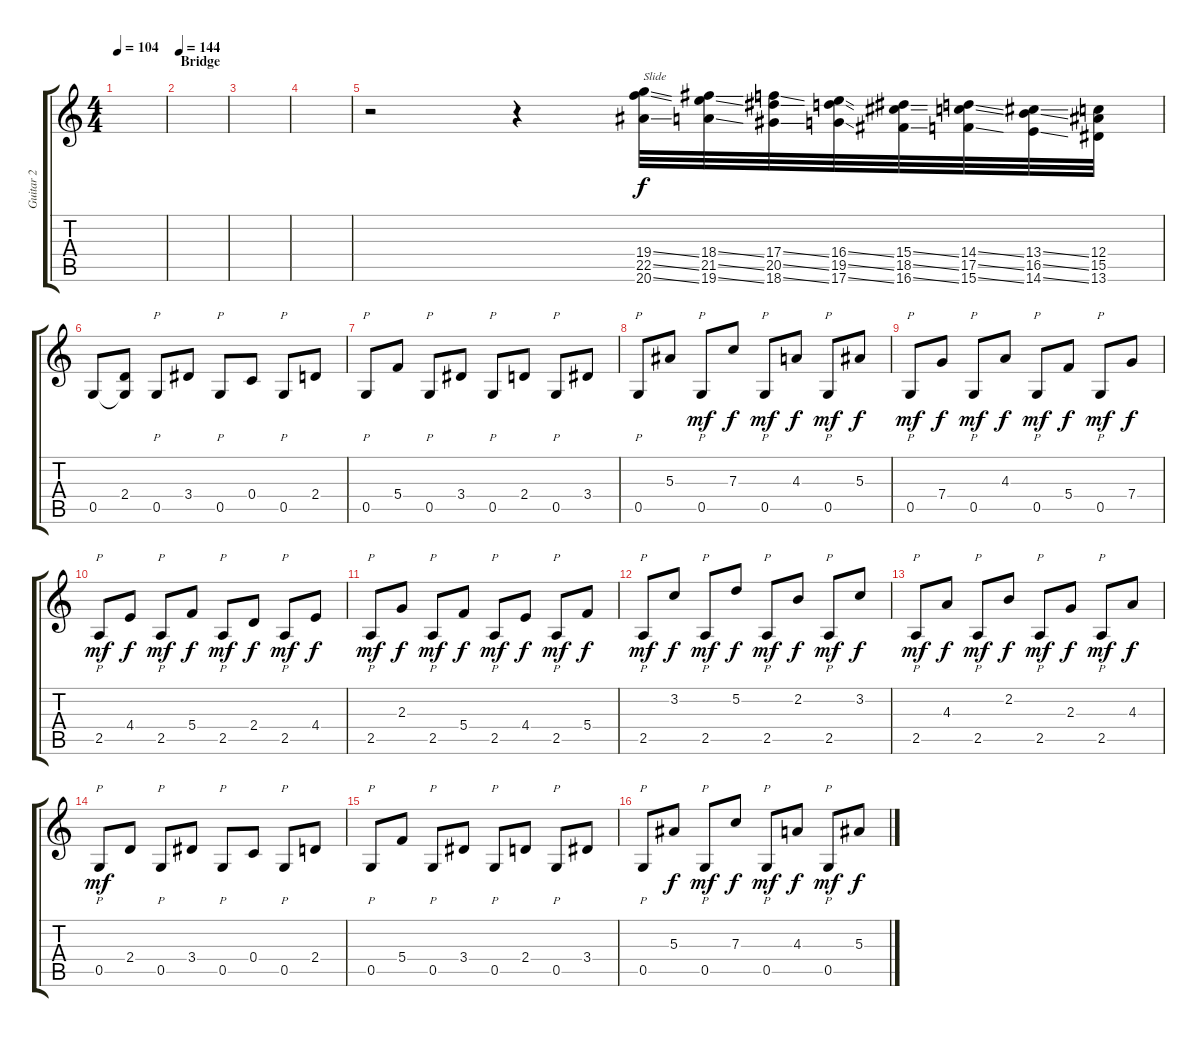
\track ("Guitar 2" "Guitar 2") {instrument distortionguitar}
\staff {score tabs}
\tuning (D4 A3 F3 C3 G2 D2) {hide}
\ts (4 4)
\tempo 104
\clef g2
\ks c
|
\section ("" "Bridge")
\tempo 144
|
|
|
r.2 r.4 (19.4{ss} 22.5{ss} 20.6{ss}).32{txt "Slide"} (18.4{ss} 21.5{ss} 19.6{ss}).32 (17.4{ss} 20.5{ss} 18.6{ss}).32 (16.4{ss} 19.5{ss} 17.6{ss}).32 (15.4{ss} 18.5{ss} 16.6{ss}).32 (14.4{ss} 17.5{ss} 15.6{ss}).32 (13.4{ss} 16.5{ss} 14.6{ss}).32 (12.4 15.5 13.6).32 |
0.5.8 (2.4 0.5{t}).8 0.5.8{p} 3.4.8 0.5.8{p} 0.4.8 0.5.8{p} 2.4.8 |
0.5.8{p} 5.4.8 0.5.8{p} 3.4.8 0.5.8{p} 2.4.8 0.5.8{p} 3.4.8 |
0.5.8{p} 5.3.8{dy f} 0.5.8{p dy mf} 7.3.8{dy f} 0.5.8{p dy mf} 4.3.8{dy f} 0.5.8{p dy mf} 5.3.8{dy f} |
0.5.8{p dy mf} 7.4.8{dy f} 0.5.8{p dy mf} 4.3.8{dy f} 0.5.8{p dy mf} 5.4.8{dy f} 0.5.8{p dy mf} 7.4.8{dy f} |
2.5.8{p dy mf} 4.4.8{dy f} 2.5.8{p dy mf} 5.4.8{dy f} 2.5.8{p dy mf} 2.4.8{dy f} 2.5.8{p dy mf} 4.4.8{dy f} |
2.5.8{p dy mf} 2.3.8{dy f} 2.5.8{p dy mf} 5.4.8{dy f} 2.5.8{p dy mf} 4.4.8{dy f} 2.5.8{p dy mf} 5.4.8{dy f} |
2.5.8{p dy mf} 3.2.8{dy f} 2.5.8{p dy mf} 5.2.8{dy f} 2.5.8{p dy mf} 2.2.8{dy f} 2.5.8{p dy mf} 3.2.8{dy f} |
2.5.8{p dy mf} 4.3.8{dy f} 2.5.8{p dy mf} 2.2.8{dy f} 2.5.8{p dy mf} 2.3.8{dy f} 2.5.8{p dy mf} 4.3.8{dy f} |
0.5.8{p dy mf} 2.4.8 0.5.8{p} 3.4.8 0.5.8{p} 0.4.8 0.5.8{p} 2.4.8 |
0.5.8{p} 5.4.8 0.5.8{p} 3.4.8 0.5.8{p} 2.4.8 0.5.8{p} 3.4.8 |
0.5.8{p} 5.3.8{dy f} 0.5.8{p dy mf} 7.3.8{dy f} 0.5.8{p dy mf} 4.3.8{dy f} 0.5.8{p dy mf} 5.3.8{dy f}
